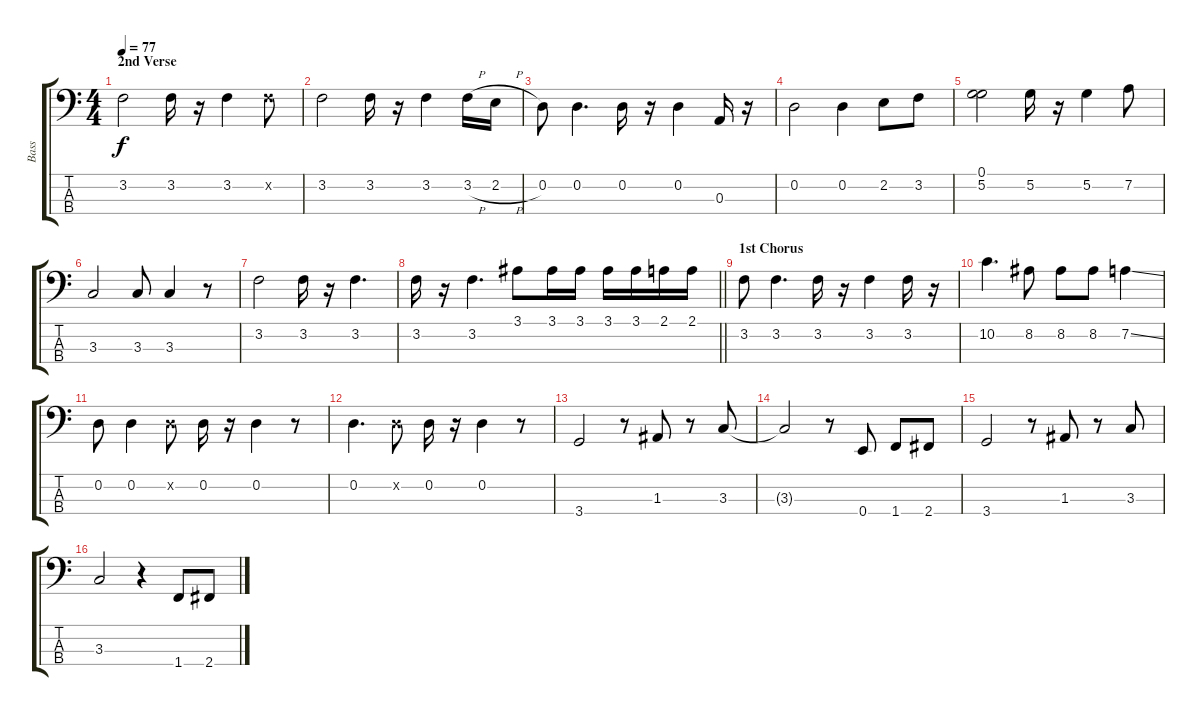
\track ("Bass" "Bass") {instrument electricbassfinger}
\staff {score tabs}
\tuning (G2 D2 A1 E1) {hide}
\ts (4 4)
\section ("" "2nd Verse")
\tempo 77
\clef f4
\ks c
3.2.2{dy f} 3.2.16 r.16 3.2.4 3.2{x}.8 |
3.2.2 3.2.16 r.16 3.2.4 3.2{h}.16 2.2{h}.16 |
0.2.8 0.2.4{d} 0.2.16 r.16 0.2.4 0.3.16 r.16 |
0.2.2 0.2.4 2.2.8 3.2.8 |
(0.1 5.2).2 5.2.16 r.16 5.2.4 7.2.8 |
3.3.2 3.3.8 3.3.4 r.8 |
3.2.2 3.2.16 r.16 3.2.4{d} |
\barLineRight lightlight
3.2.16 r.16 3.2.4{d} 3.1.8 3.1.16 3.1.16 3.1.16 3.1.16 2.1.16 2.1.16 |
\section ("" "1st Chorus")
3.2.8 3.2.4{d} 3.2.16 r.16 3.2.4 3.2.16 r.16 |
10.2.4{d} 8.2.8 8.2.8 8.2.8 7.2{ss}.4 |
0.2.8 0.2.4 0.2{x}.8 0.2.16 r.16 0.2.4 r.8 |
0.2.4{d} 0.2{x}.8 0.2.16 r.16 0.2.4 r.8 |
3.4.2 r.8 1.3.8 r.8 3.3.8 |
3.3{t}.2 r.8 0.4.8 1.4.8 2.4.8 |
3.4.2 r.8 1.3.8 r.8 3.3.8 |
3.3.2 r.4 1.4.8 2.4.8
